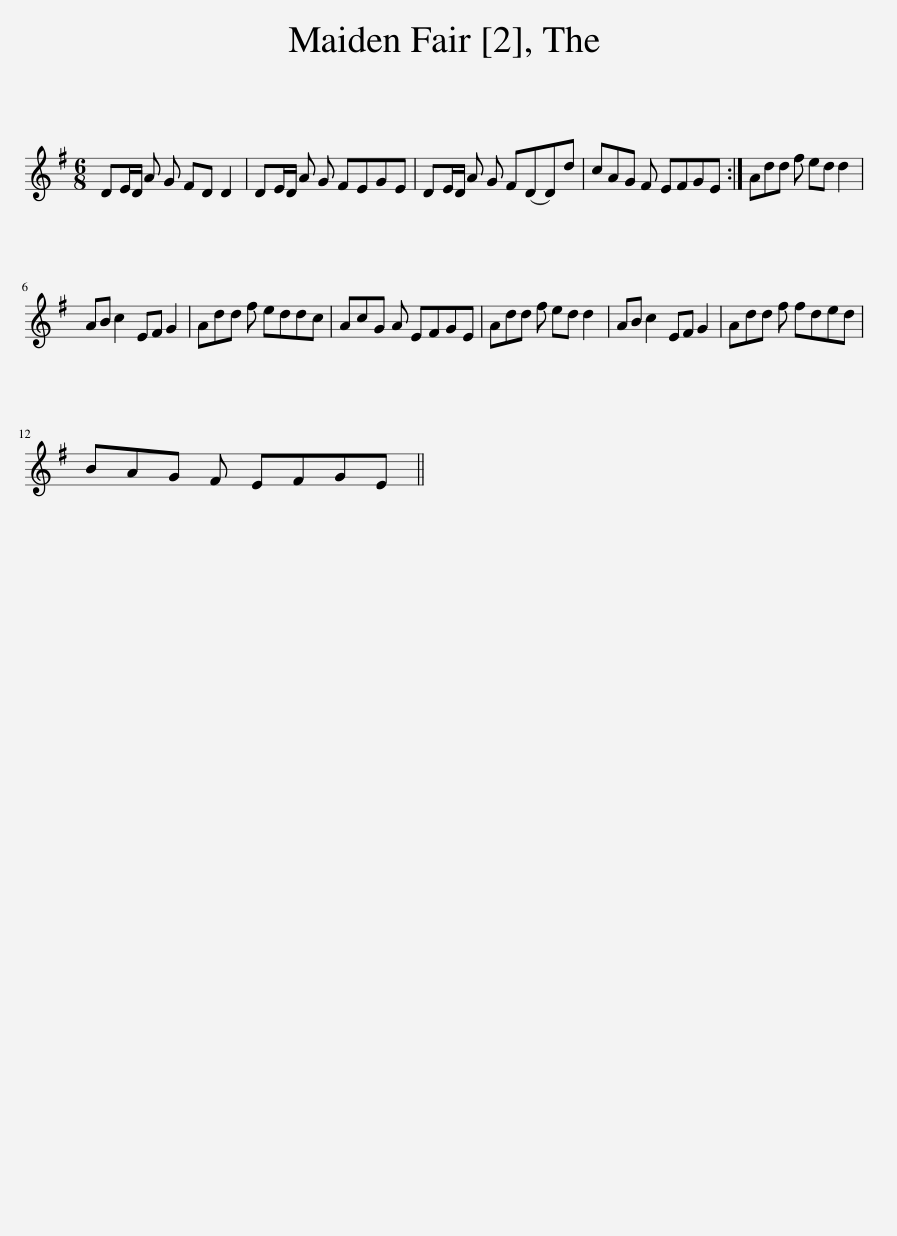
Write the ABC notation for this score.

X:1
L:1/8
M:6/8
I:linebreak $
K:G
V:1 treble
V:1
 DE/D/ A G FD D2 | DE/D/ A G FEGE | DE/D/ A G F(DD)d | cAG F EFGE :| Add f ed d2 |$ %5
 AB c2 EF G2 | Add f eddc | AcG A EFGE | Add f ed d2 | AB c2 EF G2 | %10
 Add f fded |$ BAG F EFGE || %12
